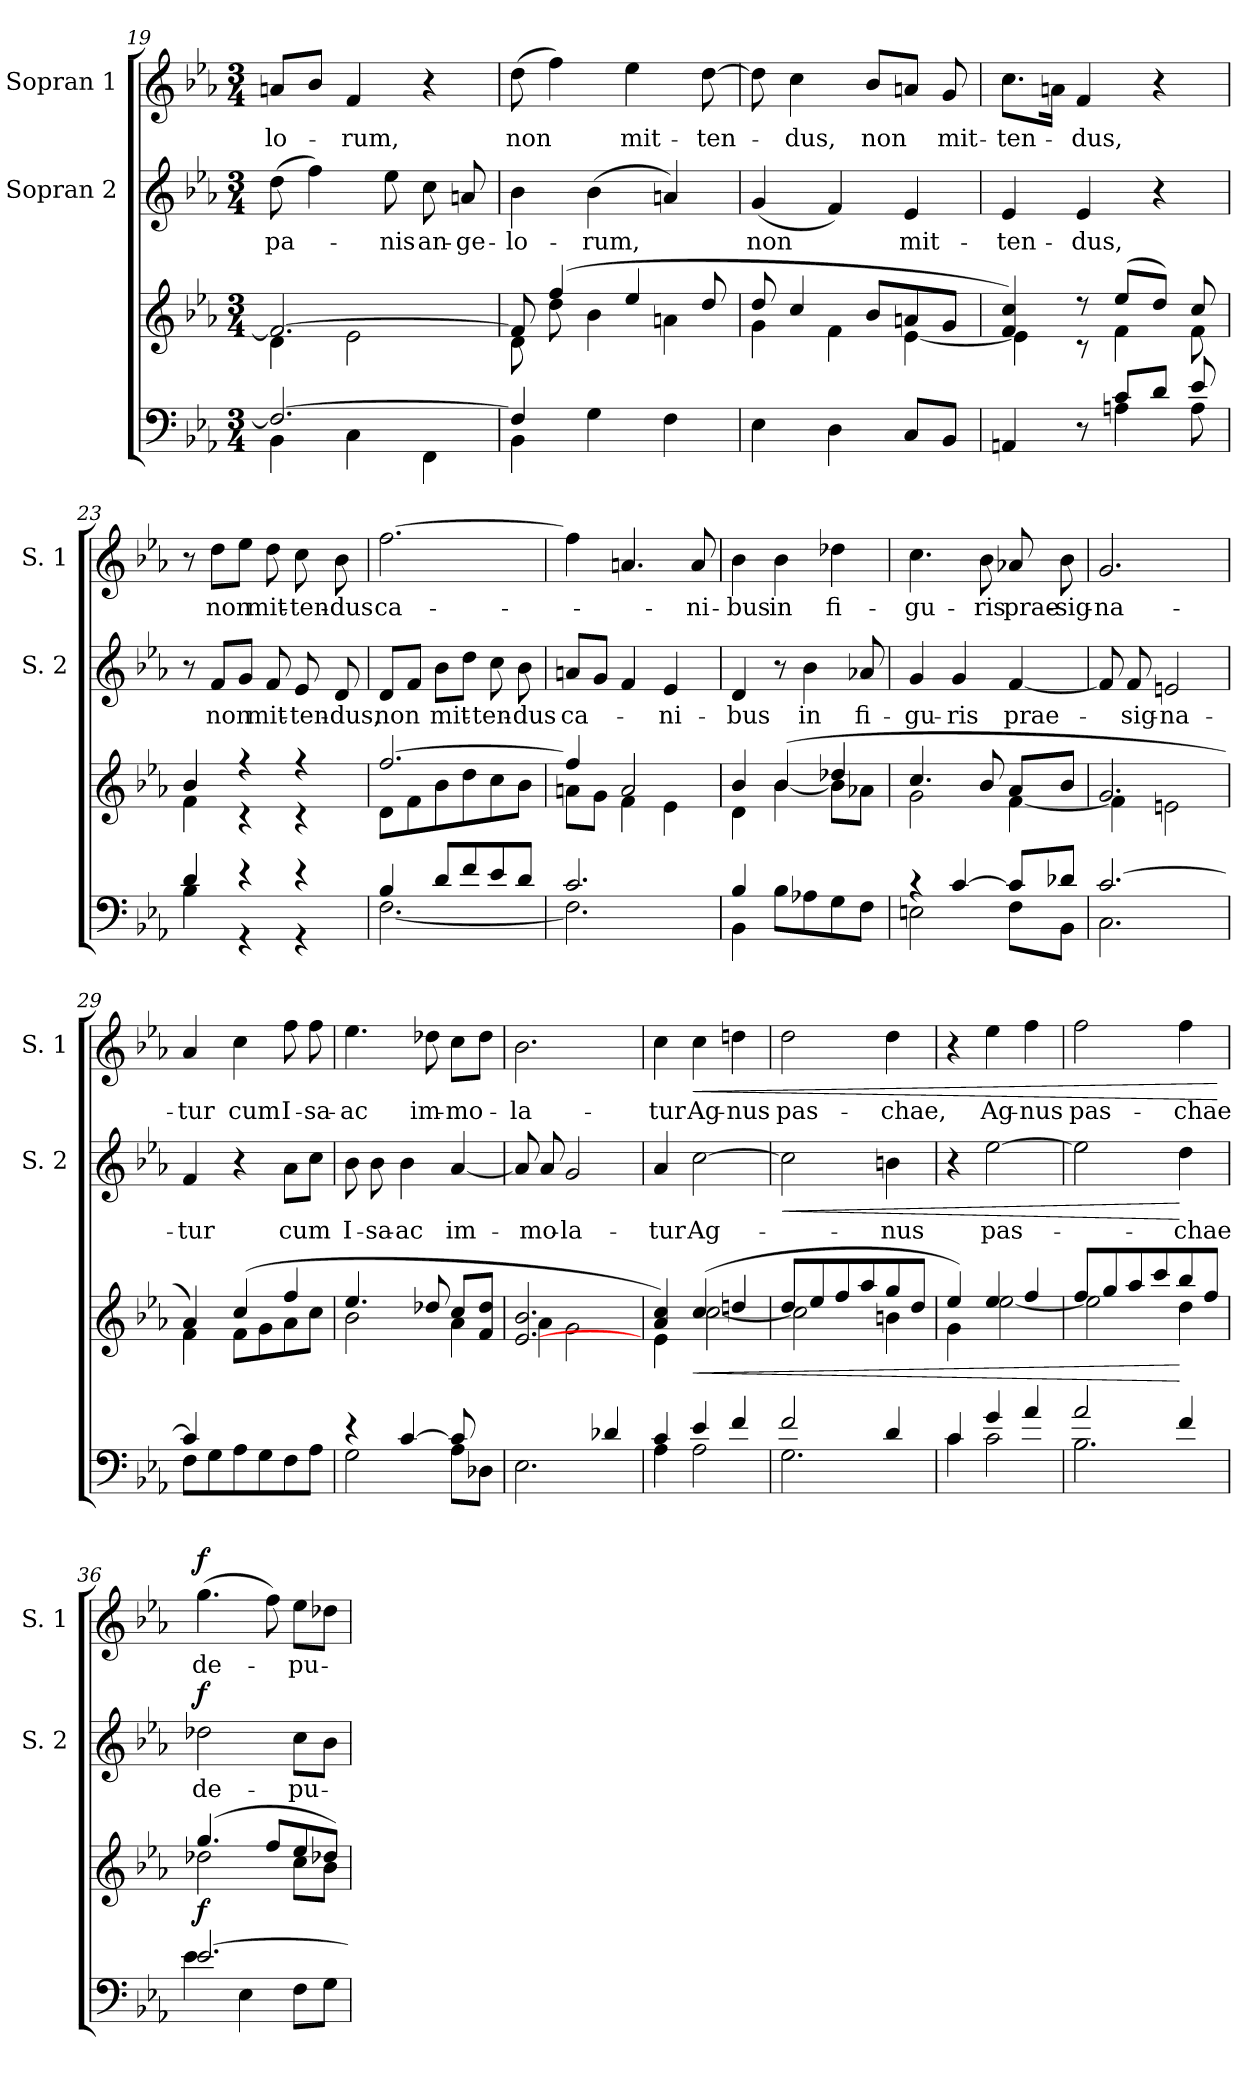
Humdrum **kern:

**kern	**kern	**dynam	**kern	**text	**dynam	**kern	**text	**dynam
*part3	*part3	*part3	*part2	*part2	*part2	*part1	*part1	*part1
*staff4	*staff3	*staff3/4	*staff2	*staff2	*staff2	*staff1	*staff1	*staff1
*	*	*	*I"Sopran 2	*	*	*I"Sopran 1	*	*
*	*	*	*I'S. 2	*	*	*I'S. 1	*	*
!!LO:PB:g=z
*clefF4	*clefG2	*	*clefG2	*	*	*clefG2	*	*
*k[b-e-a-]	*k[b-e-a-]	*	*k[b-e-a-]	*	*	*k[b-e-a-]	*	*
*E-:	*E-:	*	*E-:	*	*	*E-:	*	*
*M3/4	*M3/4	*	*M3/4	*	*	*M3/4	*	*
=19	=19	=19	=19	=19	=19	=19	=19	=19
*^	*^	*	*	*	*	*	*	*
!	!	!	!	!	!	!LO:LY:b	!	!	!LO:LY:b	!
2.F/_	4BB-\	2.f/_	4d\	.	(>8dd\	pa-	.	8an/L	-lo-	.
.	.	.	.	.	4ff\)	.	.	8b-/J	.	.
!	!	!	!	!	!	!	!	!	!LO:LY:b	!
.	4C\	.	2e-\	.	.	.	.	4f/	-rum,	.
!	!	!	!	!	!	!LO:LY:b	!	!	!	!
.	.	.	.	.	8ee-\	-nis	.	.	.	.
!	!	!	!	!	!	!LO:LY:b	!	!	!	!
.	4FF\	.	.	.	8cc\	an-	.	4r	.	.
!	!	!	!	!	!	!LO:LY:b	!	!	!	!
.	.	.	.	.	8an/	-ge-	.	.	.	.
=20	=20	=20	=20	=20	=20	=20	=20	=20	=20	=20
!	!	!	!	!	!	!LO:LY:b	!	!	!LO:LY:b	!
4F/]	4BB-\	8f/]	8d\	.	4b-\	-lo-	.	(>8dd\	non	.
.	.	(4ff/	8dd\	.	.	.	.	4ff\)	.	.
!	!	!	!	!	!	!LO:LY:b	!	!	!	!
2ryy	4G\	.	4b-\	.	(>4b-\	-rum,	.	.	.	.
!	!	!	!	!	!	!	!	!	!LO:LY:b	!
.	.	4ee-/	.	.	.	.	.	4ee-\	mit-	.
.	4F\	.	4an\	.	4an/)	.	.	.	.	.
!	!	!	!	!	!	!	!	!	!LO:LY:b	!
.	.	8dd/	.	.	.	.	.	[8dd\	-ten-	.
*v	*v	*	*	*	*	*	*	*	*	*
=21	=21	=21	=21	=21	=21	=21	=21	=21	=21
!	!	!	!	!	!LO:LY:b	!	!	!	!
4E-\	8dd/	4g\	.	(<4g/	non	.	8dd\]	.	.
!	!	!	!	!	!	!	!	!LO:LY:b	!
.	4cc/	.	.	.	.	.	4cc\	-dus,	.
4D\	.	4f\	.	4f/)	.	.	.	.	.
!	!	!	!	!	!	!	!	!LO:LY:b	!
.	8b-/L	.	.	.	.	.	8b-/L	non	.
!	!	!	!	!	!LO:LY:b	!	!	!	!
8C/L	8an/	[<4e-\	.	4e-/	mit-	.	8an/J	.	.
!	!	!	!	!	!	!	!	!LO:LY:b	!
8BB-/J	8g/J	.	.	.	.	.	8g/	mit-	.
=22	=22	=22	=22	=22	=22	=22	=22	=22	=22
*^	*	*	*	*	*	*	*	*	*
!	!	!	!	!	!	!LO:LY:b	!	!	!LO:LY:b	!
4AAn/	4.ryy	4f/ 4cc/)	4e-\]	.	4e-/	-ten-	.	8.cc\L	-ten-	.
.	.	.	.	.	.	.	.	16an\Jk	.	.
!	!	!	!	!	!	!LO:LY:b	!	!	!LO:LY:b	!
8r	.	8r	8r	.	4e-/	-dus,	.	4f/	-dus,	.
8c/L	4An\	(>8ee-/L	4f\	.	.	.	.	.	.	.
8d/J	.	8dd/J)	.	.	4r	.	.	4r	.	.
8e-/	8A\	8cc/	8f\	.	.	.	.	.	.	.
!!LO:LB:g=z
=23	=23	=23	=23	=23	=23	=23	=23	=23	=23	=23
4d/	4B-\	4b-/	4f\	.	8r	.	.	8r	.	.
!	!	!	!	!	!	!LO:LY:b	!	!	!LO:LY:b	!
.	.	.	.	.	8f/L	non	.	8dd\L	non	.
4r	4r	4r	4r	.	8g/J	.	.	8ee-\J	.	.
!	!	!	!	!	!	!LO:LY:b	!	!	!LO:LY:b	!
.	.	.	.	.	8f/	mit-	.	8dd\	mit-	.
!	!	!	!	!	!	!LO:LY:b	!	!	!LO:LY:b	!
4r	4r	4r	4r	.	8e-/	-ten-	.	8cc\	-ten-	.
!	!	!	!	!	!	!LO:LY:b	!	!	!LO:LY:b	!
.	.	.	.	.	8d/	-dus,	.	8b-\	-dus	.
=24	=24	=24	=24	=24	=24	=24	=24	=24	=24	=24
!	!	!	!	!	!	!LO:LY:b	!	!	!LO:LY:b	!
4B-/	[<2.F\	[>2.ff/	8d\L	.	8d/L	non	.	[2.ff\	ca-	.
.	.	.	8f\	.	8f/J	.	.	.	.	.
!	!	!	!	!	!	!LO:LY:b	!	!	!	!
8d/L	.	.	8b-\	.	8b-\L	mit-	.	.	.	.
8f/	.	.	8dd\	.	8dd\J	.	.	.	.	.
!	!	!	!	!	!	!LO:LY:b	!	!	!	!
8e-/	.	.	8cc\	.	8cc\	-ten-	.	.	.	.
!	!	!	!	!	!	!LO:LY:b	!	!	!	!
8d/J	.	.	8b-\J	.	8b-\	-dus	.	.	.	.
=25	=25	=25	=25	=25	=25	=25	=25	=25	=25	=25
!	!	!	!	!	!	!LO:LY:b	!	!	!	!
2.c/	2.F\]	4ff/]	8an\L	.	8an/L	ca-	.	4ff\]	.	.
.	.	.	8g\J	.	8g/J	.	.	.	.	.
.	.	2a/	4f\	.	4f/	.	.	4.an/	.	.
!	!	!	!	!	!	!LO:LY:b	!	!	!	!
.	.	.	4e-\	.	4e-/	-ni-	.	.	.	.
!	!	!	!	!	!	!	!	!	!LO:LY:b	!
.	.	.	.	.	.	.	.	8a/	-ni-	.
=26	=26	=26	=26	=26	=26	=26	=26	=26	=26	=26
!	!	!	!	!	!	!LO:LY:b	!	!	!LO:LY:b	!
4B-/	4BB-\	4b-/	4d\	.	4d/	-bus	.	4b-\	-bus	.
!	!	!	!	!	!	!	!	!	!LO:LY:b	!
2ryy	8B-\L	(4b-/	[<4b-\	.	8r	.	.	4b-\	in	.
!	!	!	!	!	!	!LO:LY:b	!	!	!	!
.	8A-X\	.	.	.	4b-\	in	.	.	.	.
!	!	!	!	!	!	!	!	!	!LO:LY:b	!
.	8G\	4dd-X/	8b-\L]	.	.	.	.	4dd-X\	fi-	.
!	!	!	!	!	!	!LO:LY:b	!	!	!	!
.	8F\J	.	8a-X\J	.	8a-X/	fi-	.	.	.	.
=27	=27	=27	=27	=27	=27	=27	=27	=27	=27	=27
!	!	!	!	!	!	!LO:LY:b	!	!	!LO:LY:b	!
4rc	2En\	4.cc/	2g\	.	4g/	-gu-	.	4.cc\	-gu-	.
!	!	!	!	!	!	!LO:LY:b	!	!	!	!
[>4c/	.	.	.	.	4g/	-ris	.	.	.	.
!	!	!	!	!	!	!	!	!	!LO:LY:b	!
.	.	8b-/	.	.	.	.	.	8b-\	-ris	.
!	!	!	!	!	!	!LO:LY:b	!	!	!LO:LY:b	!
8c/L]	8F\L	8a-/L	[<4f\	.	[4f/	prae-	.	8a-X/	prae-	.
!	!	!	!	!	!	!	!	!	!LO:LY:b	!
8d-X/J	8BB-\J	8b-/J	.	.	.	.	.	8b-\	-sig-	.
!!LO:LB:g=z
=28	=28	=28	=28	=28	=28	=28	=28	=28	=28	=28
!	!	!	!	!	!	!	!	!	!LO:LY:b	!
[>2.c/	2.C\	2.g/	4f\]	.	8f/]	.	.	2.g/	-na-	.
!	!	!	!	!	!	!LO:LY:b	!	!	!	!
.	.	.	.	.	8f/	-sig-	.	.	.	.
!	!	!	!	!	!	!LO:LY:b	!	!	!	!
.	.	.	2en\	.	2en/	-na-	.	.	.	.
=29	=29	=29	=29	=29	=29	=29	=29	=29	=29	=29
!	!	!	!	!	!	!LO:LY:b	!	!	!LO:LY:b	!
4c/]	8F\L	4a-/)	4f\	.	4f/	-tur	.	4a-/	-tur	.
.	8G\	.	.	.	.	.	.	.	.	.
!	!	!	!	!	!	!	!	!	!LO:LY:b	!
2ryy	8A-\	(4cc/	8f\L	.	4r	.	.	4cc\	cum	.
.	8G\	.	8g\	.	.	.	.	.	.	.
!	!	!	!	!	!	!LO:LY:b	!	!	!LO:LY:b	!
.	8F\	4ff/	8a-\	.	8a-\L	cum	.	8ff\	I-	.
!	!	!	!	!	!	!	!	!	!LO:LY:b	!
.	8A-\J	.	8cc\J	.	8cc\J	.	.	8ff\	-sa-	.
=30	=30	=30	=30	=30	=30	=30	=30	=30	=30	=30
!	!	!	!	!	!	!LO:LY:b	!	!	!LO:LY:b	!
4re	2G\	4.ee-/	2b-\	.	8b-\	I-	.	4.ee-\	-ac	.
!	!	!	!	!	!	!LO:LY:b	!	!	!	!
.	.	.	.	.	8b-\	-sa-	.	.	.	.
!	!	!	!	!	!	!LO:LY:b	!	!	!	!
[>4c/	.	.	.	.	4b-\	-ac	.	.	.	.
!	!	!	!	!	!	!	!	!	!LO:LY:b	!
.	.	8dd-X/	.	.	.	.	.	8dd-X\	im-	.
!	!	!	!	!	!	!LO:LY:b	!	!	!LO:LY:b	!
8c/]	8A-\L	8cc/L	4a-\	.	[4a-/	im-	.	8cc\L	-mo-	.
8ryy	8D-X\J	8f/ 8dd-/J	.	.	.	.	.	8dd-\J	.	.
=31	=31	=31	=31	=31	=31	=31	=31	=31	=31	=31
!	!	!	!	!	!	!	!	!	!LO:LY:b	!
2ryy	2.E-\	[<2.e-/ 2.b-/	4a-\	.	8a-/]	.	.	2.b-\	-la-	.
!	!	!	!	!	!	!LO:LY:b	!	!	!	!
.	.	.	.	.	8a-/	-mo-	.	.	.	.
!	!	!	!	!	!	!LO:LY:b	!	!	!	!
.	.	.	2g\	.	2g/	-la-	.	.	.	.
4d-X/	.	.	.	.	.	.	.	.	.	.
=32	=32	=32	=32	=32	=32	=32	=32	=32	=32	=32
!	!	!	!	!	!	!LO:LY:b	!	!	!LO:LY:b	!
4c/	4A-\	4a-/ 4cc/)	4e-\	.	4a-/	-tur	.	4cc\	-tur	.
!	!	!	!	!LO:HP:b	!	!LO:LY:b	!	!	!LO:LY:b	!LO:HP:b
4e-/	2A-\	(>4cc/	[<2cc\	<	[2cc\	Ag-	.	4cc\	Ag-	<
!	!	!	!	!	!	!	!	!	!LO:LY:b	!
4f/	.	4ddn/	.	.	.	.	.	4ddn\	-nus	.
!!LO:PB:g=z
=33	=33	=33	=33	=33	=33	=33	=33	=33	=33	=33
!	!	!	!	!	!	!	!LO:HP:b	!	!LO:LY:b	!
2f/	2.G\	8dd/L	2cc\]	.	2cc\]	.	<	2dd\	pas-	.
.	.	8ee-/	.	.	.	.	.	.	.	.
.	.	8ff/	.	.	.	.	.	.	.	.
.	.	8aa-/	.	.	.	.	.	.	.	.
!	!	!	!	!	!	!LO:LY:b	!	!	!LO:LY:b	!
4d/	.	8gg/	4bn\	.	4bn\	-nus	.	4dd\	-chae,	.
.	.	8dd/J	.	.	.	.	.	.	.	.
=34	=34	=34	=34	=34	=34	=34	=34	=34	=34	=34
4c/	4c\	4ee-/)	4g\	.	4r	.	.	4r	.	.
!	!	!	!	!	!	!LO:LY:b	!	!	!LO:LY:b	!
4g/	2c\	4ee-/	[<2ee-\	.	[2ee-\	pas-	.	4ee-\	Ag-	.
!	!	!	!	!	!	!	!	!	!LO:LY:b	!
4a-/	.	4ff/	.	.	.	.	.	4ff\	-nus	.
=35	=35	=35	=35	=35	=35	=35	=35	=35	=35	=35
!	!	!	!	!	!	!	!	!	!LO:LY:b	!
2a-/	2.B-\	8ff/L	2ee-\]	.	2ee-\]	.	.	2ff\	pas-	.
.	.	8gg/	.	.	.	.	.	.	.	.
.	.	8aa-/	.	.	.	.	.	.	.	.
.	.	8ccc/	.	.	.	.	.	.	.	.
!	!	!	!	!	!	!LO:LY:b	!	!	!LO:LY:b	!
4f/	.	8bb-/	4dd\	[	4dd\	-chae	[	4ff\	-chae	.
.	.	8ff/J	.	.	.	.	.	.	.	.
*v	*v	*	*	*	*	*	*	*	*	*
*	*v	*v	*	*	*	*	*	*	*
.	.	.	.	.	.	.	.	[
=36	=36	=36	=36	=36	=36	=36	=36	=36
*^	*^	*	*	*	*	*	*	*
!	!	!	!	!LO:DY:b	!	!LO:LY:b	!LO:DY:a	!	!LO:LY:b	!LO:DY:a
[>2.e-/	4e-\	(4.gg/	2dd-X\	f	2dd-X\	de-	f	(>4.gg\	de-	f
.	4E-\	.	.	.	.	.	.	.	.	.
.	.	8ff/L	.	.	.	.	.	8ff\)	.	.
!	!	!	!	!	!	!LO:LY:b	!	!	!LO:LY:b	!
.	8F\L	8ee-/	8cc\L	.	8cc\L	-pu-	.	8ee-\L	-pu-	.
.	8G\J	8dd-X/J)	8b-\J	.	8b-\J	.	.	8dd-X\J	.	.
*v	*v	*	*	*	*	*	*	*	*	*
*	*v	*v	*	*	*	*	*	*	*
=	=	=	=	=	=	=	=	=
*-	*-	*-	*-	*-	*-	*-	*-	*-
